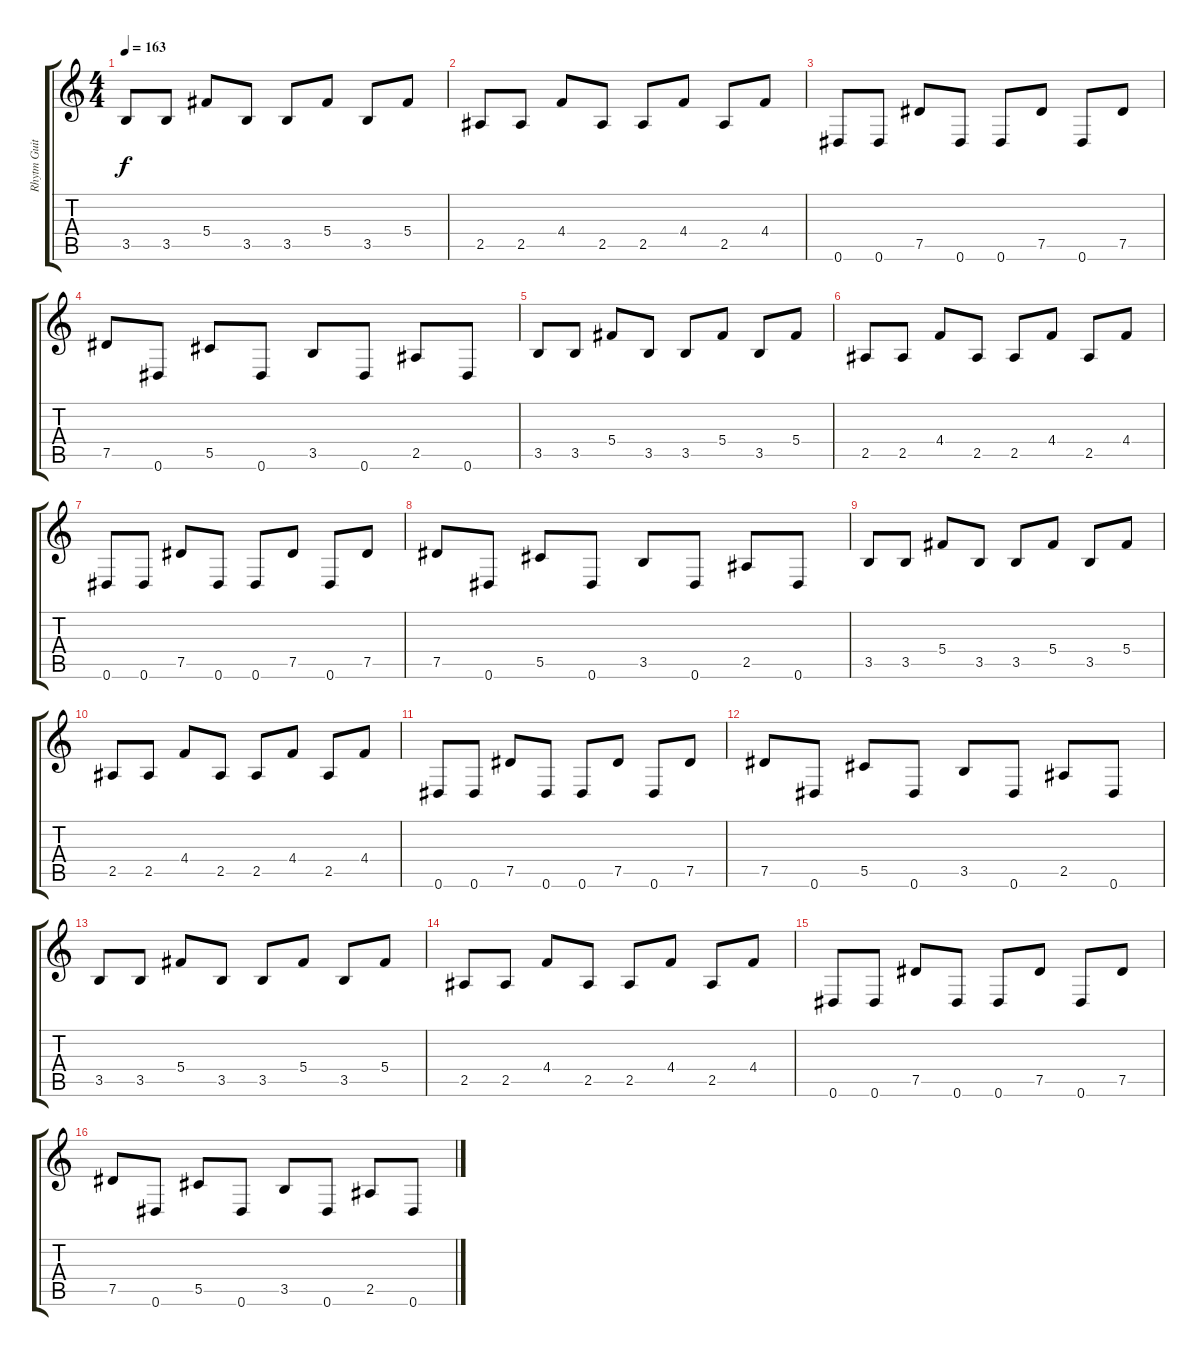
\track ("Rhytm Guitar" "Rhytm Guit") {instrument distortionguitar}
\staff {score tabs}
\tuning (Eb4 Bb3 Gb3 Db3 Ab2 Eb2) {hide}
\ts (4 4)
\tempo 163
\clef g2
\ks c
3.5.8{dy f} 3.5.8 5.4.8 3.5.8 3.5.8 5.4.8 3.5.8 5.4.8 |
2.5.8 2.5.8 4.4.8 2.5.8 2.5.8 4.4.8 2.5.8 4.4.8 |
0.6.8 0.6.8 7.5.8 0.6.8 0.6.8 7.5.8 0.6.8 7.5.8 |
7.5.8 0.6.8 5.5.8 0.6.8 3.5.8 0.6.8 2.5.8 0.6.8 |
3.5.8 3.5.8 5.4.8 3.5.8 3.5.8 5.4.8 3.5.8 5.4.8 |
2.5.8 2.5.8 4.4.8 2.5.8 2.5.8 4.4.8 2.5.8 4.4.8 |
0.6.8 0.6.8 7.5.8 0.6.8 0.6.8 7.5.8 0.6.8 7.5.8 |
7.5.8 0.6.8 5.5.8 0.6.8 3.5.8 0.6.8 2.5.8 0.6.8 |
3.5.8 3.5.8 5.4.8 3.5.8 3.5.8 5.4.8 3.5.8 5.4.8 |
2.5.8 2.5.8 4.4.8 2.5.8 2.5.8 4.4.8 2.5.8 4.4.8 |
0.6.8 0.6.8 7.5.8 0.6.8 0.6.8 7.5.8 0.6.8 7.5.8 |
7.5.8 0.6.8 5.5.8 0.6.8 3.5.8 0.6.8 2.5.8 0.6.8 |
3.5.8 3.5.8 5.4.8 3.5.8 3.5.8 5.4.8 3.5.8 5.4.8 |
2.5.8 2.5.8 4.4.8 2.5.8 2.5.8 4.4.8 2.5.8 4.4.8 |
0.6.8 0.6.8 7.5.8 0.6.8 0.6.8 7.5.8 0.6.8 7.5.8 |
7.5.8 0.6.8 5.5.8 0.6.8 3.5.8 0.6.8 2.5.8 0.6.8
